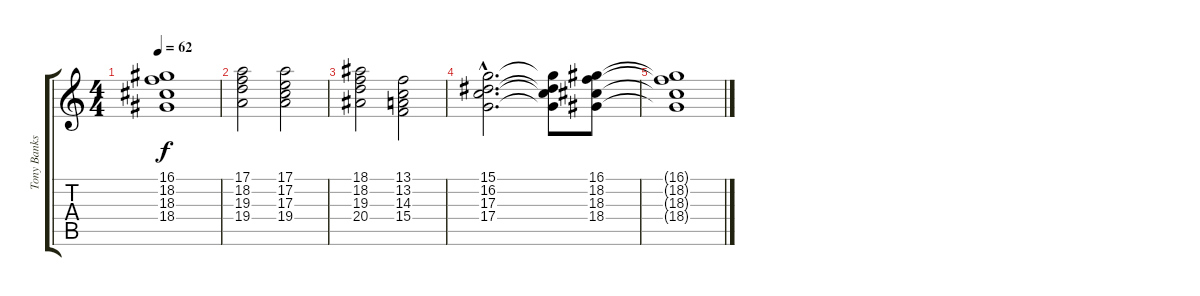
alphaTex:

\track ("Tony Banks (organ chords)" "Tony Banks") {instrument rockorgan}
\staff {score tabs}
\tuning (E4 B3 G3 D3 A2 E2) {hide}
\ts (4 4)
\tempo 62
\clef g2
\ks c
(16.1{t} 18.2{t} 18.3{t} 18.4{t}).1{dy f} |
(17.1 18.2 19.3 19.4).2 (17.1 17.2 17.3 19.4).2 |
(18.1 18.2 19.3 20.4).2 (13.1 13.2 14.3 15.4).2 |
(15.1{hac} 16.2{hac} 17.3{hac} 17.4{hac}).2{d} (15.1{t} 16.2{t} 17.3{t} 17.4{t}).8 (16.1 18.2 18.3 18.4).8 |
(16.1{t} 18.2{t} 18.3{t} 18.4{t}).1
